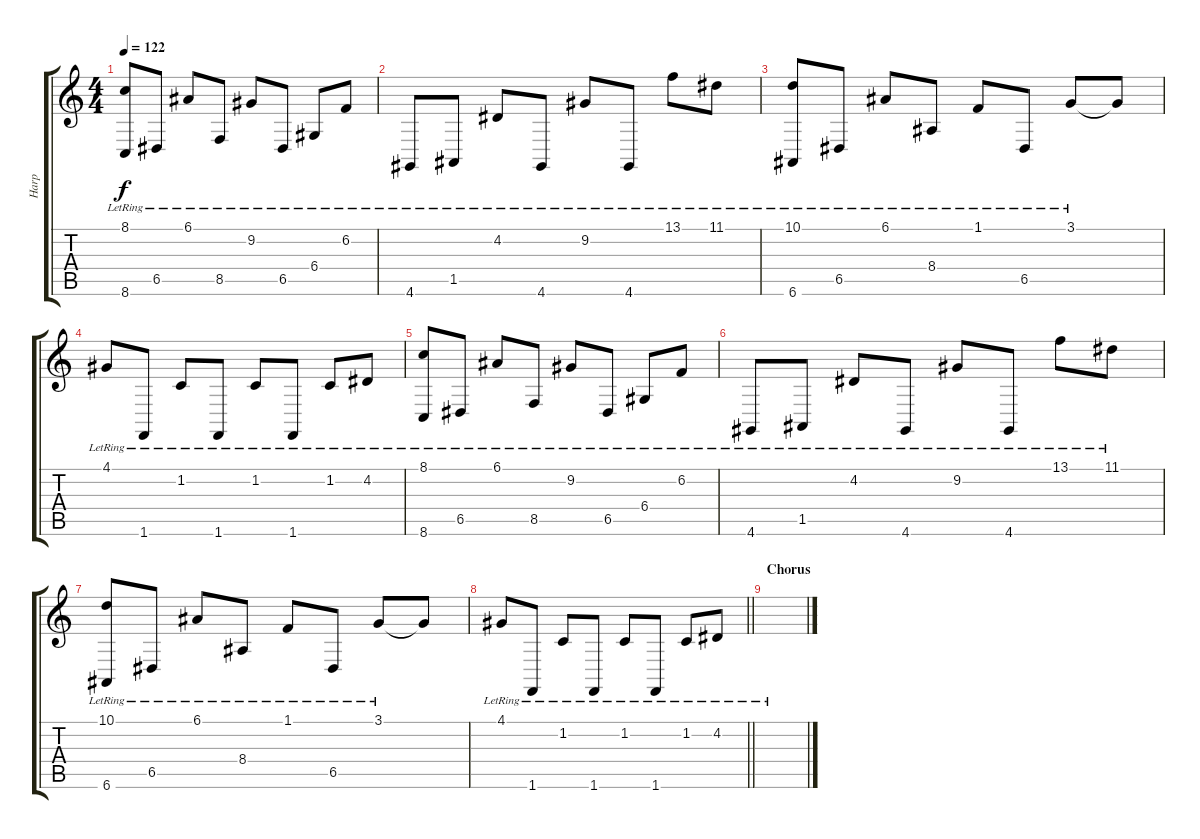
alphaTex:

\track ("Harp" "Harp") {instrument orchestralharp}
\staff {score tabs}
\tuning (E4 B3 G3 D3 A2 E2) {hide}
\ts (4 4)
\tempo 122
\clef g2
\ks c
(8.1{lr} 8.6{lr}).8{dy f} 6.5{lr}.8 6.1{lr}.8 8.5{lr}.8 9.2{lr}.8 6.5{lr}.8 6.4{lr}.8 6.2{lr}.8 |
4.6{lr}.8 1.5{lr}.8 4.2{lr}.8 4.6{lr}.8 9.2{lr}.8 4.6{lr}.8 13.1{lr}.8 11.1{lr}.8 |
(10.1{lr} 6.6{lr}).8 6.5{lr}.8 6.1{lr}.8 8.4{lr}.8 1.1{lr}.8 6.5{lr}.8 3.1{lr}.8 3.1{t}.8 |
4.1{lr}.8 1.6{lr}.8 1.2{lr}.8 1.6{lr}.8 1.2{lr}.8 1.6{lr}.8 1.2{lr}.8 4.2{lr}.8 |
(8.1{lr} 8.6{lr}).8 6.5{lr}.8 6.1{lr}.8 8.5{lr}.8 9.2{lr}.8 6.5{lr}.8 6.4{lr}.8 6.2{lr}.8 |
4.6{lr}.8 1.5{lr}.8 4.2{lr}.8 4.6{lr}.8 9.2{lr}.8 4.6{lr}.8 13.1{lr}.8 11.1{lr}.8 |
(10.1{lr} 6.6{lr}).8 6.5{lr}.8 6.1{lr}.8 8.4{lr}.8 1.1{lr}.8 6.5{lr}.8 3.1{lr}.8 3.1{t}.8 |
\barLineRight lightlight
4.1{lr}.8 1.6{lr}.8 1.2{lr}.8 1.6{lr}.8 1.2{lr}.8 1.6{lr}.8 1.2{lr}.8 4.2{lr}.8 |
\section ("" "Chorus")
